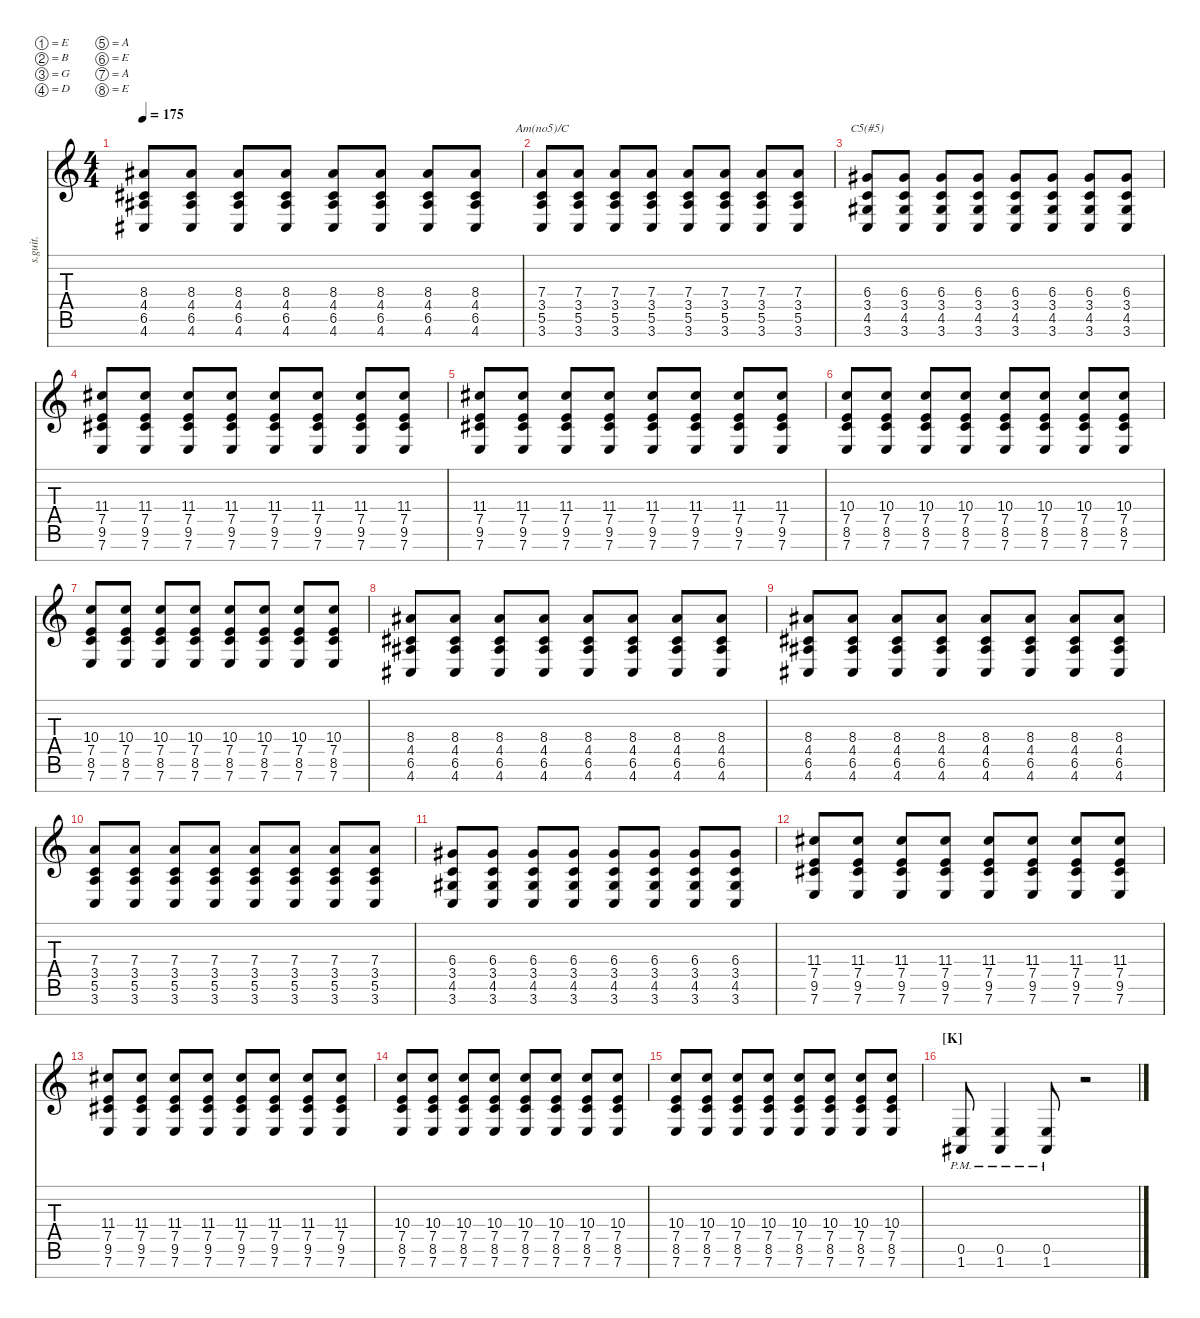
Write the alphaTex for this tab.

\defaultSystemsLayout 4
\hideDynamics
\bracketExtendMode nobrackets
\track ("Rhythm Guitar Left" "s.guit.") {instrument distortionguitar}
\staff {score tabs}
\tuning (E4 B3 G3 D3 A2 E2 A1 E1)
\chord ("Am(no5)/C" 3 1 2 2 0 x x x) {showdiagram false}
\chord ("C5(#5)" 3 1 2 2 0 x x x) {showdiagram false}
\ts (4 4)
\tempo 175
\clef g2
\ks c
(8.4{acc #} 4.5{acc #} 6.6{acc #} 4.7{acc #}).8{dy ff} (8.4{acc #} 4.5{acc #} 6.6{acc #} 4.7{acc #}).8 (8.4{acc #} 4.5{acc #} 6.6{acc #} 4.7{acc #}).8 (8.4{acc #} 4.5{acc #} 6.6{acc #} 4.7{acc #}).8 (8.4{acc #} 4.5{acc #} 6.6{acc #} 4.7{acc #}).8 (8.4{acc #} 4.5{acc #} 6.6{acc #} 4.7{acc #}).8 (8.4{acc #} 4.5{acc #} 6.6{acc #} 4.7{acc #}).8 (8.4{acc #} 4.5{acc #} 6.6{acc #} 4.7{acc #}).8 |
(7.4 3.5 5.6 3.7).8{ch "Am(no5)/C"} (7.4 3.5 5.6 3.7).8 (7.4 3.5 5.6 3.7).8 (7.4 3.5 5.6 3.7).8 (7.4 3.5 5.6 3.7).8 (7.4 3.5 5.6 3.7).8 (7.4 3.5 5.6 3.7).8 (7.4 3.5 5.6 3.7).8 |
(6.4{acc #} 3.5 4.6{acc #} 3.7).8{ch "C5(#5)"} (6.4{acc #} 3.5 4.6{acc #} 3.7).8 (6.4{acc #} 3.5 4.6{acc #} 3.7).8 (6.4{acc #} 3.5 4.6{acc #} 3.7).8 (6.4{acc #} 3.5 4.6{acc #} 3.7).8 (6.4{acc #} 3.5 4.6{acc #} 3.7).8 (6.4{acc #} 3.5 4.6{acc #} 3.7).8 (6.4{acc #} 3.5 4.6{acc #} 3.7).8 |
(11.4{acc #} 7.5 9.6{acc #} 7.7).8 (11.4{acc #} 7.5 9.6{acc #} 7.7).8 (11.4{acc #} 7.5 9.6{acc #} 7.7).8 (11.4{acc #} 7.5 9.6{acc #} 7.7).8 (11.4{acc #} 7.5 9.6{acc #} 7.7).8 (11.4{acc #} 7.5 9.6{acc #} 7.7).8 (11.4{acc #} 7.5 9.6{acc #} 7.7).8 (11.4{acc #} 7.5 9.6{acc #} 7.7).8 |
(11.4{acc #} 7.5 9.6{acc #} 7.7).8 (11.4{acc #} 7.5 9.6{acc #} 7.7).8 (11.4{acc #} 7.5 9.6{acc #} 7.7).8 (11.4{acc #} 7.5 9.6{acc #} 7.7).8 (11.4{acc #} 7.5 9.6{acc #} 7.7).8 (11.4{acc #} 7.5 9.6{acc #} 7.7).8 (11.4{acc #} 7.5 9.6{acc #} 7.7).8 (11.4{acc #} 7.5 9.6{acc #} 7.7).8 |
(10.4 7.5 8.6 7.7).8 (10.4 7.5 8.6 7.7).8 (10.4 7.5 8.6 7.7).8 (10.4 7.5 8.6 7.7).8 (10.4 7.5 8.6 7.7).8 (10.4 7.5 8.6 7.7).8 (10.4 7.5 8.6 7.7).8 (10.4 7.5 8.6 7.7).8 |
(10.4 7.5 8.6 7.7).8 (10.4 7.5 8.6 7.7).8 (10.4 7.5 8.6 7.7).8 (10.4 7.5 8.6 7.7).8 (10.4 7.5 8.6 7.7).8 (10.4 7.5 8.6 7.7).8 (10.4 7.5 8.6 7.7).8 (10.4 7.5 8.6 7.7).8 |
(8.4{acc #} 4.5{acc #} 6.6{acc #} 4.7{acc #}).8 (8.4{acc #} 4.5{acc #} 6.6{acc #} 4.7{acc #}).8 (8.4{acc #} 4.5{acc #} 6.6{acc #} 4.7{acc #}).8 (8.4{acc #} 4.5{acc #} 6.6{acc #} 4.7{acc #}).8 (8.4{acc #} 4.5{acc #} 6.6{acc #} 4.7{acc #}).8 (8.4{acc #} 4.5{acc #} 6.6{acc #} 4.7{acc #}).8 (8.4{acc #} 4.5{acc #} 6.6{acc #} 4.7{acc #}).8 (8.4{acc #} 4.5{acc #} 6.6{acc #} 4.7{acc #}).8 |
(8.4{acc #} 4.5{acc #} 6.6{acc #} 4.7{acc #}).8 (8.4{acc #} 4.5{acc #} 6.6{acc #} 4.7{acc #}).8 (8.4{acc #} 4.5{acc #} 6.6{acc #} 4.7{acc #}).8 (8.4{acc #} 4.5{acc #} 6.6{acc #} 4.7{acc #}).8 (8.4{acc #} 4.5{acc #} 6.6{acc #} 4.7{acc #}).8 (8.4{acc #} 4.5{acc #} 6.6{acc #} 4.7{acc #}).8 (8.4{acc #} 4.5{acc #} 6.6{acc #} 4.7{acc #}).8 (8.4{acc #} 4.5{acc #} 6.6{acc #} 4.7{acc #}).8 |
(7.4 3.5 5.6 3.7).8 (7.4 3.5 5.6 3.7).8 (7.4 3.5 5.6 3.7).8 (7.4 3.5 5.6 3.7).8 (7.4 3.5 5.6 3.7).8 (7.4 3.5 5.6 3.7).8 (7.4 3.5 5.6 3.7).8 (7.4 3.5 5.6 3.7).8 |
(6.4{acc #} 3.5 4.6{acc #} 3.7).8 (6.4{acc #} 3.5 4.6{acc #} 3.7).8 (6.4{acc #} 3.5 4.6{acc #} 3.7).8 (6.4{acc #} 3.5 4.6{acc #} 3.7).8 (6.4{acc #} 3.5 4.6{acc #} 3.7).8 (6.4{acc #} 3.5 4.6{acc #} 3.7).8 (6.4{acc #} 3.5 4.6{acc #} 3.7).8 (6.4{acc #} 3.5 4.6{acc #} 3.7).8 |
(11.4{acc #} 7.5 9.6{acc #} 7.7).8 (11.4{acc #} 7.5 9.6{acc #} 7.7).8 (11.4{acc #} 7.5 9.6{acc #} 7.7).8 (11.4{acc #} 7.5 9.6{acc #} 7.7).8 (11.4{acc #} 7.5 9.6{acc #} 7.7).8 (11.4{acc #} 7.5 9.6{acc #} 7.7).8 (11.4{acc #} 7.5 9.6{acc #} 7.7).8 (11.4{acc #} 7.5 9.6{acc #} 7.7).8 |
(11.4{acc #} 7.5 9.6{acc #} 7.7).8 (11.4{acc #} 7.5 9.6{acc #} 7.7).8 (11.4{acc #} 7.5 9.6{acc #} 7.7).8 (11.4{acc #} 7.5 9.6{acc #} 7.7).8 (11.4{acc #} 7.5 9.6{acc #} 7.7).8 (11.4{acc #} 7.5 9.6{acc #} 7.7).8 (11.4{acc #} 7.5 9.6{acc #} 7.7).8 (11.4{acc #} 7.5 9.6{acc #} 7.7).8 |
(10.4 7.5 8.6 7.7).8 (10.4 7.5 8.6 7.7).8 (10.4 7.5 8.6 7.7).8 (10.4 7.5 8.6 7.7).8 (10.4 7.5 8.6 7.7).8 (10.4 7.5 8.6 7.7).8 (10.4 7.5 8.6 7.7).8 (10.4 7.5 8.6 7.7).8 |
(10.4 7.5 8.6 7.7).8 (10.4 7.5 8.6 7.7).8 (10.4 7.5 8.6 7.7).8 (10.4 7.5 8.6 7.7).8 (10.4 7.5 8.6 7.7).8 (10.4 7.5 8.6 7.7).8 (10.4 7.5 8.6 7.7).8 (10.4 7.5 8.6 7.7).8 |
\section ("K" "")
(0.6{pm} 1.7{pm acc #}).8 (0.6{pm} 1.7{pm acc #}).4 (0.6{pm} 1.7{pm acc #}).8 r.2
